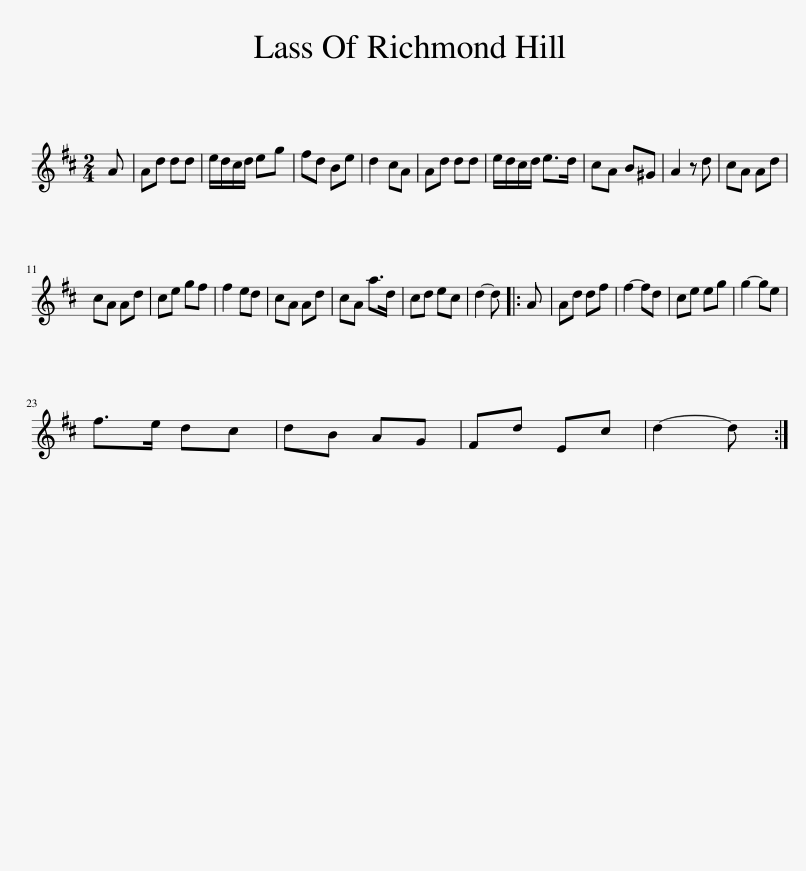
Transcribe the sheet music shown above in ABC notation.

X:1
L:1/8
M:2/4
I:linebreak $
K:D
V:1 treble
V:1
 A | Ad dd | e/d/c/d/ eg | fd Be | d2 cA | %5
 Ad dd | e/d/c/d/ e>d | cA B^G | A2 z d | cA Ad |$ %10
 cA Ad | ce gf | f2 ed | cA Ad | cA a>d | %15
 cd ec | d2- d |: A | Ad df | f2- fd | %20
 ce eg | g2- ge |$ f>e dc | dB AG | Fd Ec | %25
 d2- d :| %26
